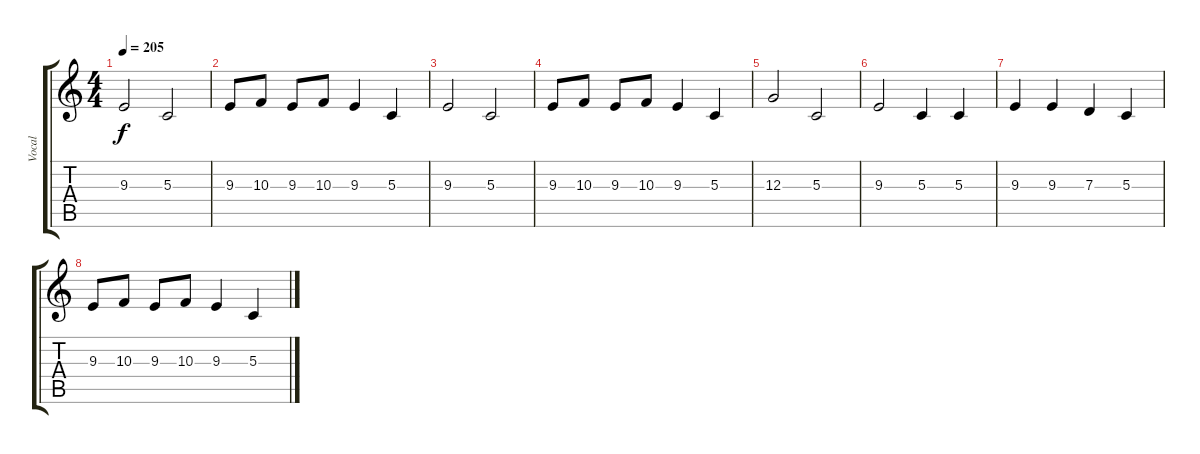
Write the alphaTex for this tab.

\track ("Vocal" "Vocal") {instrument lead2sawtooth}
\staff {score tabs}
\tuning (E4 B3 G3 D3 A2 E2) {hide}
\ts (4 4)
\tempo 205
\clef g2
\ks c
9.3.2{dy f} 5.3.2 |
9.3.8 10.3.8 9.3.8 10.3.8 9.3.4 5.3.4 |
9.3.2 5.3.2 |
9.3.8 10.3.8 9.3.8 10.3.8 9.3.4 5.3.4 |
12.3.2 5.3.2 |
9.3.2 5.3.4 5.3.4 |
9.3.4 9.3.4 7.3.4 5.3.4 |
9.3.8 10.3.8 9.3.8 10.3.8 9.3.4 5.3.4
